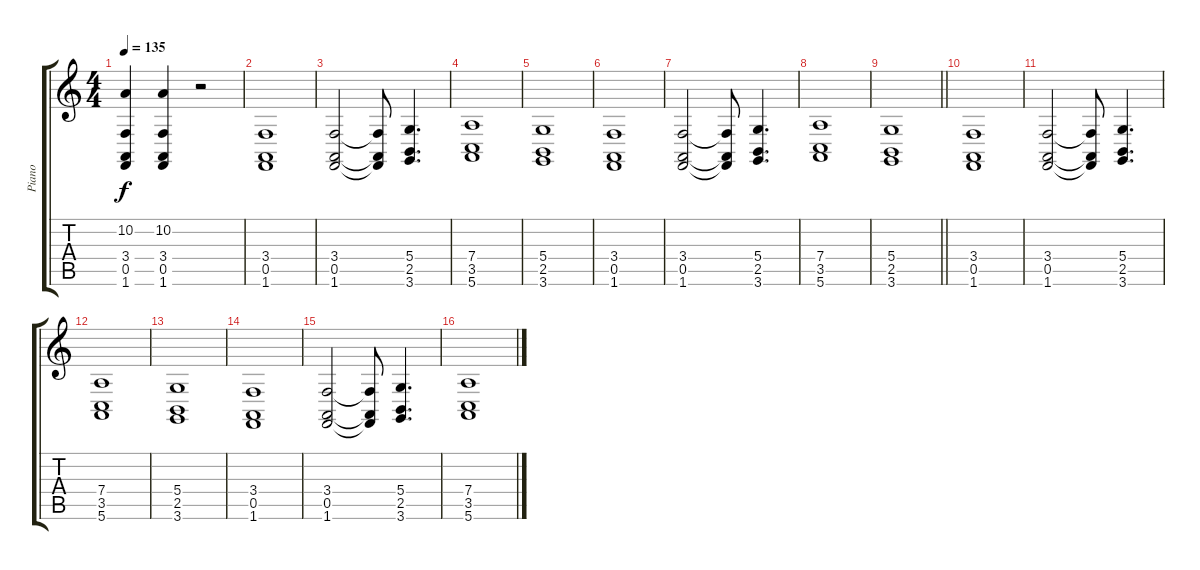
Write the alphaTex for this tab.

\track ("Piano" "Piano") {instrument electricpiano1}
\staff {score tabs}
\tuning (E4 B3 G3 D3 A2 E2) {hide}
\ts (4 4)
\tempo 135
\clef g2
\ks c
(10.2 3.4 0.5 1.6).4{dy f} (10.2 3.4 0.5 1.6).4 r.2 |
(3.4 0.5 1.6).1 |
(3.4 0.5 1.6).2 (3.4{t} 0.5{t} 1.6{t}).8 (5.4 2.5 3.6).4{d} |
(7.4 3.5 5.6).1 |
(5.4 2.5 3.6).1 |
(3.4 0.5 1.6).1 |
(3.4 0.5 1.6).2 (3.4{t} 0.5{t} 1.6{t}).8 (5.4 2.5 3.6).4{d} |
(7.4 3.5 5.6).1 |
\barLineRight lightlight
(5.4 2.5 3.6).1 |
(3.4 0.5 1.6).1 |
(3.4 0.5 1.6).2 (3.4{t} 0.5{t} 1.6{t}).8 (5.4 2.5 3.6).4{d} |
(7.4 3.5 5.6).1 |
(5.4 2.5 3.6).1 |
(3.4 0.5 1.6).1 |
(3.4 0.5 1.6).2 (3.4{t} 0.5{t} 1.6{t}).8 (5.4 2.5 3.6).4{d} |
(7.4 3.5 5.6).1
